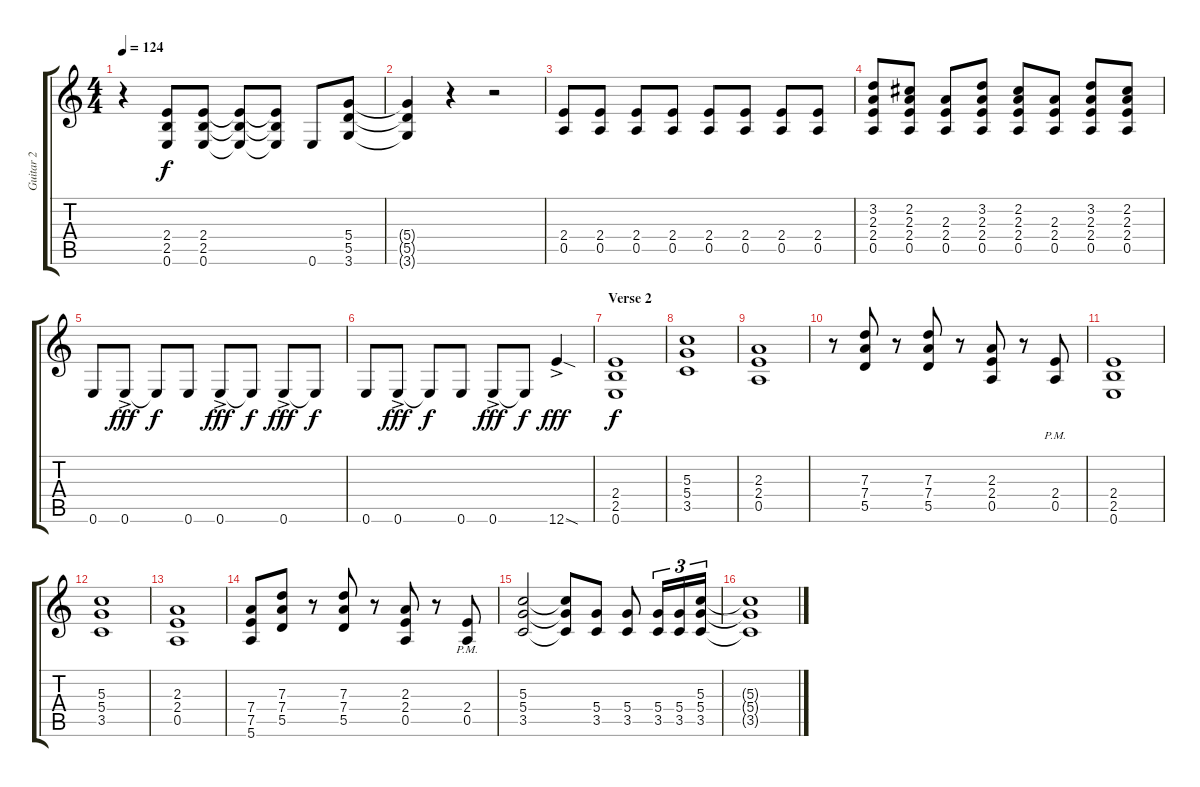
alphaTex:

\track ("Guitar 2" "Guitar 2") {instrument distortionguitar}
\staff {score tabs}
\tuning (E4 B3 G3 D3 A2 E2) {hide}
\ts (4 4)
\tempo 124
\clef g2
\ks c
r.4{dy f} (2.4 2.5 0.6).8 (2.4 2.5 0.6).8 (2.4{t} 2.5{t} 0.6{t}).8 (2.4{t} 2.5{t} 0.6{t}).8 0.6.8 (5.4 5.5 3.6).8 |
(5.4{t} 5.5{t} 3.6{t}).4 r.4 r.2 |
(2.4 0.5).8 (2.4 0.5).8 (2.4 0.5).8 (2.4 0.5).8 (2.4 0.5).8 (2.4 0.5).8 (2.4 0.5).8 (2.4 0.5).8 |
(3.2 2.3 2.4 0.5).8 (2.2 2.3 2.4 0.5).8 (2.3 2.4 0.5).8 (3.2 2.3 2.4 0.5).8 (2.2 2.3 2.4 0.5).8 (2.3 2.4 0.5).8 (3.2 2.3 2.4 0.5).8 (2.2 2.3 2.4 0.5).8 |
0.6.8 0.6{ac}.8{dy fff} 0.6{t}.8{dy f} 0.6.8 0.6{ac}.8{dy fff} 0.6{t}.8{dy f} 0.6{ac}.8{dy fff} 0.6{t}.8{dy f} |
0.6.8 0.6{ac}.8{dy fff} 0.6{t}.8{dy f} 0.6.8 0.6{ac}.8{dy fff} 0.6{t}.8{dy f} 12.6{sod ac}.4{dy fff} |
\section ("" "Verse 2")
(2.4 2.5 0.6).1{dy f} |
(5.3 5.4 3.5).1 |
(2.3 2.4 0.5).1 |
r.8 (7.3 7.4 5.5).8 r.8 (7.3 7.4 5.5).8 r.8 (2.3 2.4 0.5).8 r.8 (2.4{pm} 0.5{pm}).8 |
(2.4 2.5 0.6).1 |
(5.3 5.4 3.5).1 |
(2.3 2.4 0.5).1 |
(7.4 7.5 5.6).8 (7.3 7.4 5.5).8 r.8 (7.3 7.4 5.5).8 r.8 (2.3 2.4 0.5).8 r.8 (2.4{pm} 0.5).8 |
(5.3 5.4 3.5).2 (5.3{t} 5.4{t} 3.5{t}).8 (5.4 3.5).8 (5.4 3.5).8 (5.4 3.5).16{tu (3 2)} (5.4 3.5).16{tu (3 2)} (5.3 5.4 3.5).16{tu (3 2)} |
(5.3{t} 5.4{t} 3.5{t}).1
